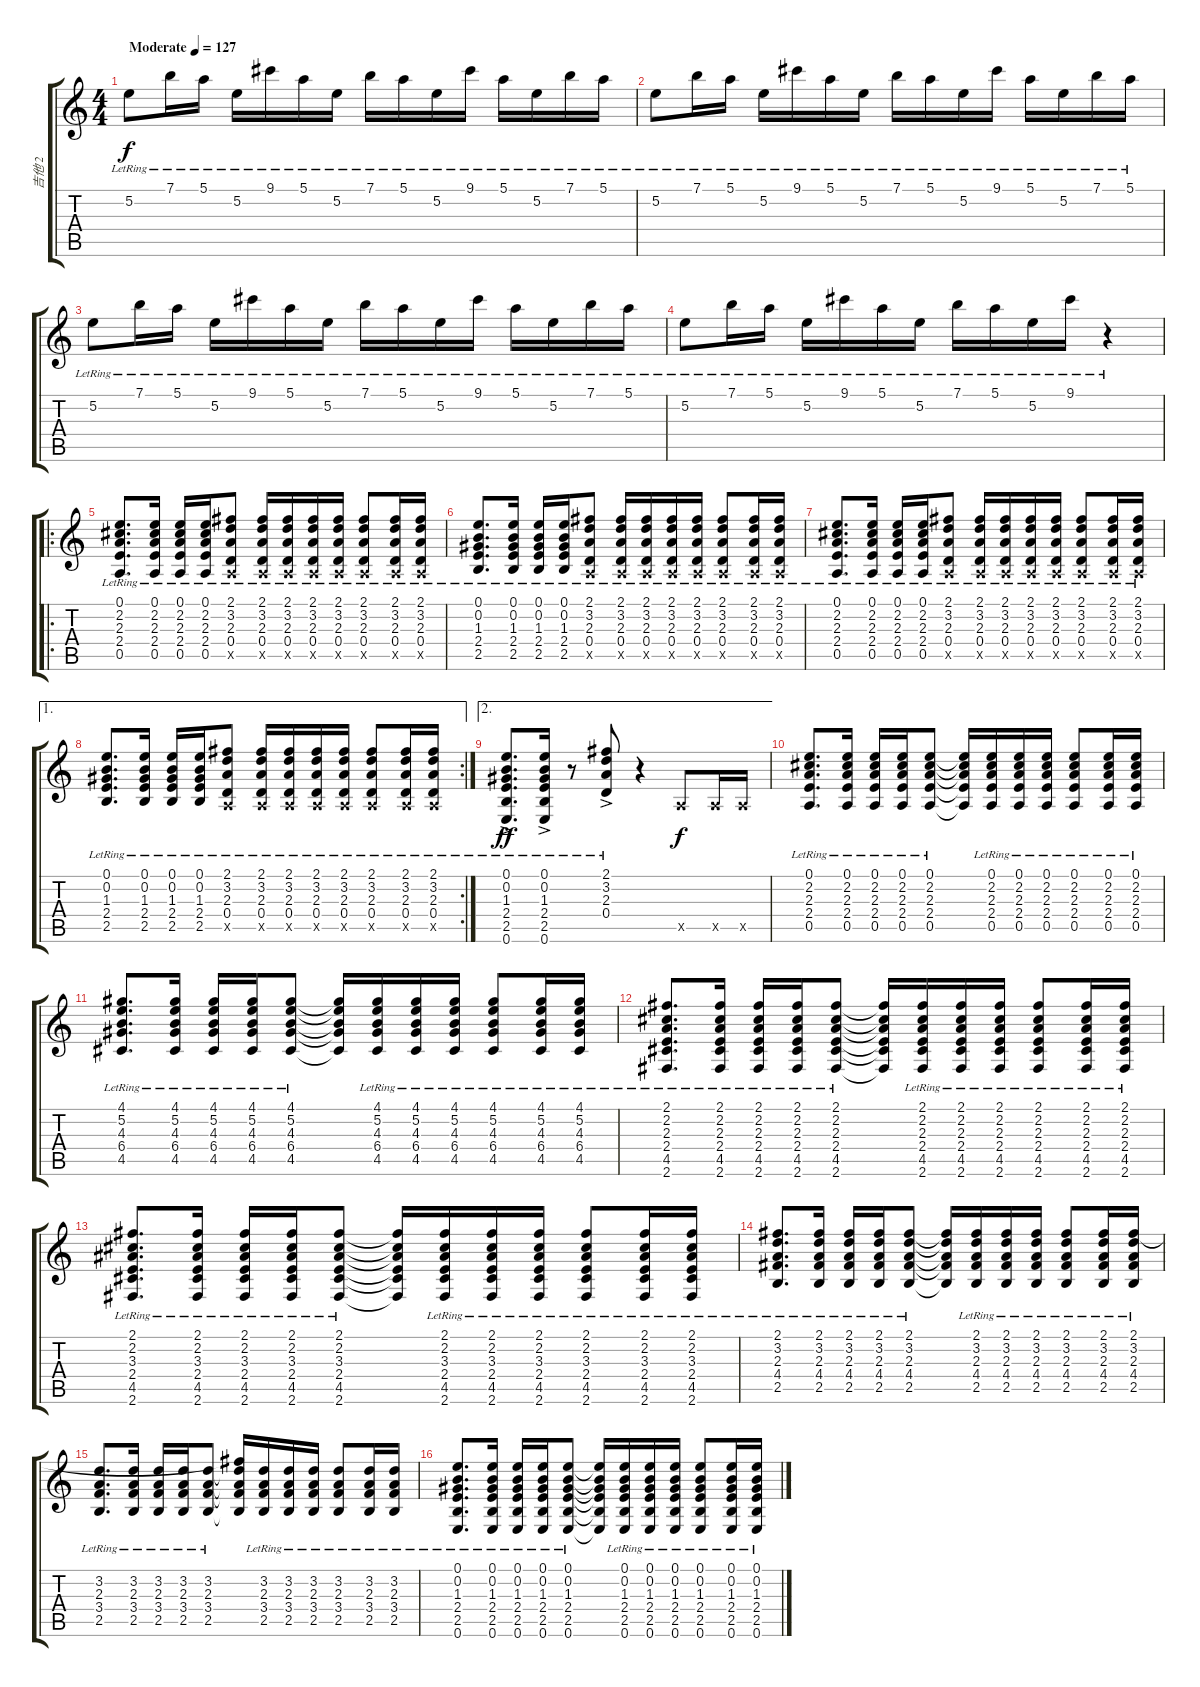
\track ("吉他 2" "吉他 2") {instrument acousticguitarsteel}
\staff {score tabs}
\tuning (E4 B3 G3 D3 A2 E2) {hide}
\ts (4 4)
\tempo (127 "Moderate")
\clef g2
\ks c
5.2{lr}.8{dy f instrument acousticguitarsteel} 7.1{lr}.16 5.1{lr}.16 5.2{lr}.16 9.1{lr}.16 5.1{lr}.16 5.2{lr}.16 7.1{lr}.16 5.1{lr}.16 5.2{lr}.16 9.1{lr}.16 5.1{lr}.16 5.2{lr}.16 7.1{lr}.16 5.1{lr}.16 |
5.2{lr}.8 7.1{lr}.16 5.1{lr}.16 5.2{lr}.16 9.1{lr}.16 5.1{lr}.16 5.2{lr}.16 7.1{lr}.16 5.1{lr}.16 5.2{lr}.16 9.1{lr}.16 5.1{lr}.16 5.2{lr}.16 7.1{lr}.16 5.1{lr}.16 |
5.2{lr}.8 7.1{lr}.16 5.1{lr}.16 5.2{lr}.16 9.1{lr}.16 5.1{lr}.16 5.2{lr}.16 7.1{lr}.16 5.1{lr}.16 5.2{lr}.16 9.1{lr}.16 5.1{lr}.16 5.2{lr}.16 7.1{lr}.16 5.1{lr}.16 |
5.2{lr}.8 7.1{lr}.16 5.1{lr}.16 5.2{lr}.16 9.1{lr}.16 5.1{lr}.16 5.2{lr}.16 7.1{lr}.16 5.1{lr}.16 5.2{lr}.16 9.1{lr}.16 r.4 |
\ro
(0.1{lr} 2.2{lr} 2.3{lr} 2.4{lr} 0.5{lr}).8{d} (0.1{lr} 2.2{lr} 2.3{lr} 2.4{lr} 0.5{lr}).16 (0.1{lr} 2.2{lr} 2.3{lr} 2.4{lr} 0.5{lr}).16 (0.1{lr} 2.2{lr} 2.3{lr} 2.4{lr} 0.5{lr}).16 (2.1{lr} 3.2{lr} 2.3{lr} 0.4{lr} 0.5{x}).8 (2.1{lr} 3.2{lr} 2.3{lr} 0.4{lr} 0.5{x}).16 (2.1{lr} 3.2{lr} 2.3{lr} 0.4{lr} 0.5{x}).16 (2.1{lr} 3.2{lr} 2.3{lr} 0.4{lr} 0.5{x}).16 (2.1{lr} 3.2{lr} 2.3{lr} 0.4{lr} 0.5{x}).16 (2.1{lr} 3.2{lr} 2.3{lr} 0.4{lr} 0.5{x}).8 (2.1{lr} 3.2{lr} 2.3{lr} 0.4{lr} 0.5{x}).16 (2.1{lr} 3.2{lr} 2.3{lr} 0.4{lr} 0.5{x}).16 |
(0.1{lr} 0.2{lr} 1.3{lr} 2.4{lr} 2.5{lr}).8{d} (0.1{lr} 0.2{lr} 1.3{lr} 2.4{lr} 2.5{lr}).16 (0.1{lr} 0.2{lr} 1.3{lr} 2.4{lr} 2.5{lr}).16 (0.1{lr} 0.2{lr} 1.3{lr} 2.4{lr} 2.5{lr}).16 (2.1{lr} 3.2{lr} 2.3{lr} 0.4{lr} 0.5{x}).8 (2.1{lr} 3.2{lr} 2.3{lr} 0.4{lr} 0.5{x}).16 (2.1{lr} 3.2{lr} 2.3{lr} 0.4{lr} 0.5{x}).16 (2.1{lr} 3.2{lr} 2.3{lr} 0.4{lr} 0.5{x}).16 (2.1{lr} 3.2{lr} 2.3{lr} 0.4{lr} 0.5{x}).16 (2.1{lr} 3.2{lr} 2.3{lr} 0.4{lr} 0.5{x}).8 (2.1{lr} 3.2{lr} 2.3{lr} 0.4{lr} 0.5{x}).16 (2.1{lr} 3.2{lr} 2.3{lr} 0.4{lr} 0.5{x}).16 |
(0.1{lr} 2.2{lr} 2.3{lr} 2.4{lr} 0.5{lr}).8{d} (0.1{lr} 2.2{lr} 2.3{lr} 2.4{lr} 0.5{lr}).16 (0.1{lr} 2.2{lr} 2.3{lr} 2.4{lr} 0.5{lr}).16 (0.1{lr} 2.2{lr} 2.3{lr} 2.4{lr} 0.5{lr}).16 (2.1{lr} 3.2{lr} 2.3{lr} 0.4{lr} 0.5{x}).8 (2.1{lr} 3.2{lr} 2.3{lr} 0.4{lr} 0.5{x}).16 (2.1{lr} 3.2{lr} 2.3{lr} 0.4{lr} 0.5{x}).16 (2.1{lr} 3.2{lr} 2.3{lr} 0.4{lr} 0.5{x}).16 (2.1{lr} 3.2{lr} 2.3{lr} 0.4{lr} 0.5{x}).16 (2.1{lr} 3.2{lr} 2.3{lr} 0.4{lr} 0.5{x}).8 (2.1{lr} 3.2{lr} 2.3{lr} 0.4{lr} 0.5{x}).16 (2.1{lr} 3.2{lr} 2.3{lr} 0.4{lr} 0.5{x}).16 |
\ae 1
\rc 2
(0.1{lr} 0.2{lr} 1.3{lr} 2.4{lr} 2.5{lr}).8{d} (0.1{lr} 0.2{lr} 1.3{lr} 2.4{lr} 2.5{lr}).16 (0.1{lr} 0.2{lr} 1.3{lr} 2.4{lr} 2.5{lr}).16 (0.1{lr} 0.2{lr} 1.3{lr} 2.4{lr} 2.5{lr}).16 (2.1{lr} 3.2{lr} 2.3{lr} 0.4{lr} 0.5{x}).8 (2.1{lr} 3.2{lr} 2.3{lr} 0.4{lr} 0.5{x}).16 (2.1{lr} 3.2{lr} 2.3{lr} 0.4{lr} 0.5{x}).16 (2.1{lr} 3.2{lr} 2.3{lr} 0.4{lr} 0.5{x}).16 (2.1{lr} 3.2{lr} 2.3{lr} 0.4{lr} 0.5{x}).16 (2.1{lr} 3.2{lr} 2.3{lr} 0.4{lr} 0.5{x}).8 (2.1{lr} 3.2{lr} 2.3{lr} 0.4{lr} 0.5{x}).16 (2.1{lr} 3.2{lr} 2.3{lr} 0.4{lr} 0.5{x}).16 |
\ae 2
(0.1{ac lr} 0.2{lr} 1.3{lr} 2.4{lr} 2.5{lr} 0.6{lr}).8{d dy ff} (0.1{ac lr} 0.2{lr} 1.3{lr} 2.4{lr} 2.5{lr} 0.6{lr}).16 r.8 (2.1{lr} 3.2{lr} 2.3{ac lr} 0.4{lr}).8 r.4 0.5{x}.8{dy f} 0.5{x}.16 0.5{x}.16 |
(0.1{lr} 2.2{lr} 2.3{lr} 2.4{lr} 0.5{lr}).8{d} (0.1{lr} 2.2{lr} 2.3{lr} 2.4{lr} 0.5{lr}).16 (0.1{lr} 2.2{lr} 2.3{lr} 2.4{lr} 0.5{lr}).16 (0.1{lr} 2.2{lr} 2.3{lr} 2.4{lr} 0.5{lr}).16 (0.1{lr} 2.2{lr} 2.3{lr} 2.4{lr} 0.5{lr}).8 (0.1{t} 2.2{t} 2.3{t} 2.4{t} 0.5{t}).16 (0.1{lr} 2.2{lr} 2.3{lr} 2.4{lr} 0.5{lr}).16 (0.1{lr} 2.2{lr} 2.3{lr} 2.4{lr} 0.5{lr}).16 (0.1{lr} 2.2{lr} 2.3{lr} 2.4{lr} 0.5{lr}).16 (0.1{lr} 2.2{lr} 2.3{lr} 2.4{lr} 0.5{lr}).8 (0.1{lr} 2.2{lr} 2.3{lr} 2.4{lr} 0.5{lr}).16 (0.1{lr} 2.2{lr} 2.3{lr} 2.4{lr} 0.5{lr}).16 |
(4.1{lr} 5.2{lr} 4.3{lr} 6.4{lr} 4.5{lr}).8{d} (4.1{lr} 5.2{lr} 4.3{lr} 6.4{lr} 4.5{lr}).16 (4.1{lr} 5.2{lr} 4.3{lr} 6.4{lr} 4.5{lr}).16 (4.1{lr} 5.2{lr} 4.3{lr} 6.4{lr} 4.5{lr}).16 (4.1{lr} 5.2{lr} 4.3{lr} 6.4{lr} 4.5{lr}).8 (4.1{t} 5.2{t} 4.3{t} 6.4{t} 4.5{t}).16 (4.1{lr} 5.2{lr} 4.3{lr} 6.4{lr} 4.5{lr}).16 (4.1{lr} 5.2{lr} 4.3{lr} 6.4{lr} 4.5{lr}).16 (4.1{lr} 5.2{lr} 4.3{lr} 6.4{lr} 4.5{lr}).16 (4.1{lr} 5.2{lr} 4.3{lr} 6.4{lr} 4.5{lr}).8 (4.1{lr} 5.2{lr} 4.3{lr} 6.4{lr} 4.5{lr}).16 (4.1{lr} 5.2{lr} 4.3{lr} 6.4{lr} 4.5{lr}).16 |
(2.1{lr} 2.2{lr} 2.3{lr} 2.4{lr} 4.5{lr} 2.6{lr}).8{d} (2.1{lr} 2.2{lr} 2.3{lr} 2.4{lr} 4.5{lr} 2.6{lr}).16 (2.1{lr} 2.2{lr} 2.3{lr} 2.4{lr} 4.5{lr} 2.6{lr}).16 (2.1{lr} 2.2{lr} 2.3{lr} 2.4{lr} 4.5{lr} 2.6{lr}).16 (2.1{lr} 2.2{lr} 2.3{lr} 2.4{lr} 4.5{lr} 2.6{lr}).8 (2.1{t} 2.2{t} 2.3{t} 2.4{t} 4.5{t} 2.6{t}).16 (2.1{lr} 2.2{lr} 2.3{lr} 2.4{lr} 4.5{lr} 2.6{lr}).16 (2.1{lr} 2.2{lr} 2.3{lr} 2.4{lr} 4.5{lr} 2.6{lr}).16 (2.1{lr} 2.2{lr} 2.3{lr} 2.4{lr} 4.5{lr} 2.6{lr}).16 (2.1{lr} 2.2{lr} 2.3{lr} 2.4{lr} 4.5{lr} 2.6{lr}).8 (2.1{lr} 2.2{lr} 2.3{lr} 2.4{lr} 4.5{lr} 2.6{lr}).16 (2.1{lr} 2.2{lr} 2.3{lr} 2.4{lr} 4.5{lr} 2.6{lr}).16 |
(2.1{lr} 2.2{lr} 3.3{lr} 2.4{lr} 4.5{lr} 2.6{lr}).8{d} (2.1{lr} 2.2{lr} 3.3{lr} 2.4{lr} 4.5{lr} 2.6{lr}).16 (2.1{lr} 2.2{lr} 3.3{lr} 2.4{lr} 4.5{lr} 2.6{lr}).16 (2.1{lr} 2.2{lr} 3.3{lr} 2.4{lr} 4.5{lr} 2.6{lr}).16 (2.1{lr} 2.2{lr} 3.3{lr} 2.4{lr} 4.5{lr} 2.6{lr}).8 (2.1{t} 2.2{t} 3.3{t} 2.4{t} 4.5{t} 2.6{t}).16 (2.1{lr} 2.2{lr} 3.3{lr} 2.4{lr} 4.5{lr} 2.6{lr}).16 (2.1{lr} 2.2{lr} 3.3{lr} 2.4{lr} 4.5{lr} 2.6{lr}).16 (2.1{lr} 2.2{lr} 3.3{lr} 2.4{lr} 4.5{lr} 2.6{lr}).16 (2.1{lr} 2.2{lr} 3.3{lr} 2.4{lr} 4.5{lr} 2.6{lr}).8 (2.1{lr} 2.2{lr} 3.3{lr} 2.4{lr} 4.5{lr} 2.6{lr}).16 (2.1{lr} 2.2{lr} 3.3{lr} 2.4{lr} 4.5{lr} 2.6{lr}).16 |
(2.1{lr} 3.2{lr} 2.3{lr} 4.4{lr} 2.5{lr}).8{d} (2.1{lr} 3.2{lr} 2.3{lr} 4.4{lr} 2.5{lr}).16 (2.1{lr} 3.2{lr} 2.3{lr} 4.4{lr} 2.5{lr}).16 (2.1{lr} 3.2{lr} 2.3{lr} 4.4{lr} 2.5{lr}).16 (2.1{lr} 3.2{lr} 2.3{lr} 4.4{lr} 2.5{lr}).8 (2.1{t} 3.2{t} 2.3{t} 4.4{t} 2.5{t}).16 (2.1{lr} 3.2{lr} 2.3{lr} 4.4{lr} 2.5{lr}).16 (2.1{lr} 3.2{lr} 2.3{lr} 4.4{lr} 2.5{lr}).16 (2.1{lr} 3.2{lr} 2.3{lr} 4.4{lr} 2.5{lr}).16 (2.1{lr} 3.2{lr} 2.3{lr} 4.4{lr} 2.5{lr}).8 (2.1{lr} 3.2{lr} 2.3{lr} 4.4{lr} 2.5{lr}).16 (2.1{lr} 3.2{lr} 2.3{lr} 4.4{lr} 2.5{lr}).16 |
(3.2{lr} 2.3{lr} 3.4{lr} 2.5{lr}).8{d} (3.2{lr} 2.3{lr} 3.4{lr} 2.5{lr}).16 (3.2{lr} 2.3{lr} 3.4{lr} 2.5{lr}).16 (3.2{lr} 2.3{lr} 3.4{lr} 2.5{lr}).16 (3.2{lr} 2.3{lr} 3.4{lr} 2.5{lr}).8 (2.1{t} 3.2{t} 2.3{t} 3.4{t} 2.5{t}).16 (3.2{lr} 2.3{lr} 3.4{lr} 2.5{lr}).16 (3.2{lr} 2.3{lr} 3.4{lr} 2.5{lr}).16 (3.2{lr} 2.3{lr} 3.4{lr} 2.5{lr}).16 (3.2{lr} 2.3{lr} 3.4{lr} 2.5{lr}).8 (3.2{lr} 2.3{lr} 3.4{lr} 2.5{lr}).16 (3.2{lr} 2.3{lr} 3.4{lr} 2.5{lr}).16 |
(0.1{lr} 0.2{lr} 1.3{lr} 2.4{lr} 2.5{lr} 0.6{lr}).8{d} (0.1{lr} 0.2{lr} 1.3{lr} 2.4{lr} 2.5{lr} 0.6{lr}).16 (0.1{lr} 0.2{lr} 1.3{lr} 2.4{lr} 2.5{lr} 0.6{lr}).16 (0.1{lr} 0.2{lr} 1.3{lr} 2.4{lr} 2.5{lr} 0.6{lr}).16 (0.1{lr} 0.2{lr} 1.3{lr} 2.4{lr} 2.5{lr} 0.6{lr}).8 (0.1{t} 0.2{t} 1.3{t} 2.4{t} 2.5{t} 0.6{t}).16 (0.1{lr} 0.2{lr} 1.3{lr} 2.4{lr} 2.5{lr} 0.6{lr}).16 (0.1{lr} 0.2{lr} 1.3{lr} 2.4{lr} 2.5{lr} 0.6{lr}).16 (0.1{lr} 0.2{lr} 1.3{lr} 2.4{lr} 2.5{lr} 0.6{lr}).16 (0.1{lr} 0.2{lr} 1.3{lr} 2.4{lr} 2.5{lr} 0.6{lr}).8 (0.1{lr} 0.2{lr} 1.3{lr} 2.4{lr} 2.5{lr} 0.6{lr}).16 (0.1{lr} 0.2{lr} 1.3{lr} 2.4{lr} 2.5{lr} 0.6{lr}).16
